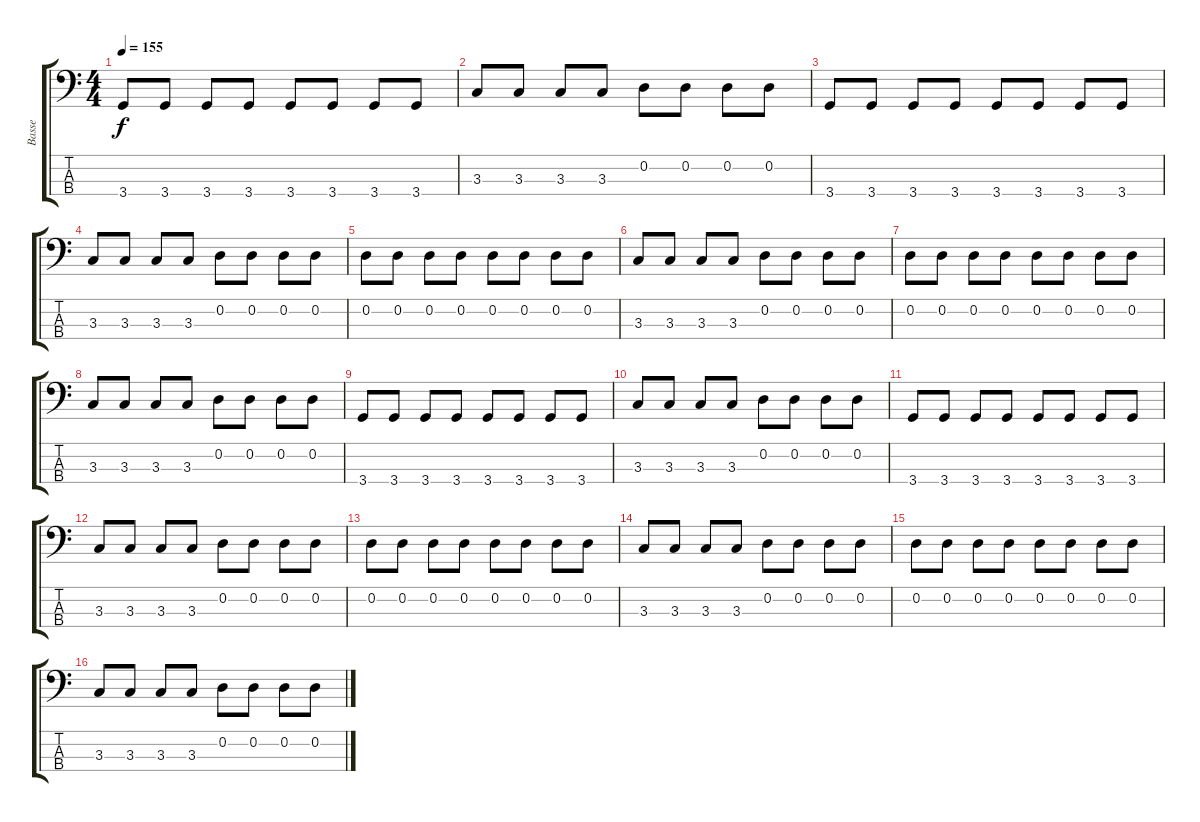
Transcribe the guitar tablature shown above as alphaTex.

\track ("Basse" "Basse") {instrument electricbassfinger}
\staff {score tabs}
\tuning (G2 D2 A1 E1) {hide}
\ts (4 4)
\tempo 155
\clef f4
\ks c
3.4.8{dy f} 3.4.8 3.4.8 3.4.8 3.4.8 3.4.8 3.4.8 3.4.8 |
3.3.8 3.3.8 3.3.8 3.3.8 0.2.8 0.2.8 0.2.8 0.2.8 |
3.4.8 3.4.8 3.4.8 3.4.8 3.4.8 3.4.8 3.4.8 3.4.8 |
3.3.8 3.3.8 3.3.8 3.3.8 0.2.8 0.2.8 0.2.8 0.2.8 |
0.2.8 0.2.8 0.2.8 0.2.8 0.2.8 0.2.8 0.2.8 0.2.8 |
3.3.8 3.3.8 3.3.8 3.3.8 0.2.8 0.2.8 0.2.8 0.2.8 |
0.2.8 0.2.8 0.2.8 0.2.8 0.2.8 0.2.8 0.2.8 0.2.8 |
3.3.8 3.3.8 3.3.8 3.3.8 0.2.8 0.2.8 0.2.8 0.2.8 |
3.4.8 3.4.8 3.4.8 3.4.8 3.4.8 3.4.8 3.4.8 3.4.8 |
3.3.8 3.3.8 3.3.8 3.3.8 0.2.8 0.2.8 0.2.8 0.2.8 |
3.4.8 3.4.8 3.4.8 3.4.8 3.4.8 3.4.8 3.4.8 3.4.8 |
3.3.8 3.3.8 3.3.8 3.3.8 0.2.8 0.2.8 0.2.8 0.2.8 |
0.2.8 0.2.8 0.2.8 0.2.8 0.2.8 0.2.8 0.2.8 0.2.8 |
3.3.8 3.3.8 3.3.8 3.3.8 0.2.8 0.2.8 0.2.8 0.2.8 |
0.2.8 0.2.8 0.2.8 0.2.8 0.2.8 0.2.8 0.2.8 0.2.8 |
3.3.8 3.3.8 3.3.8 3.3.8 0.2.8 0.2.8 0.2.8 0.2.8
